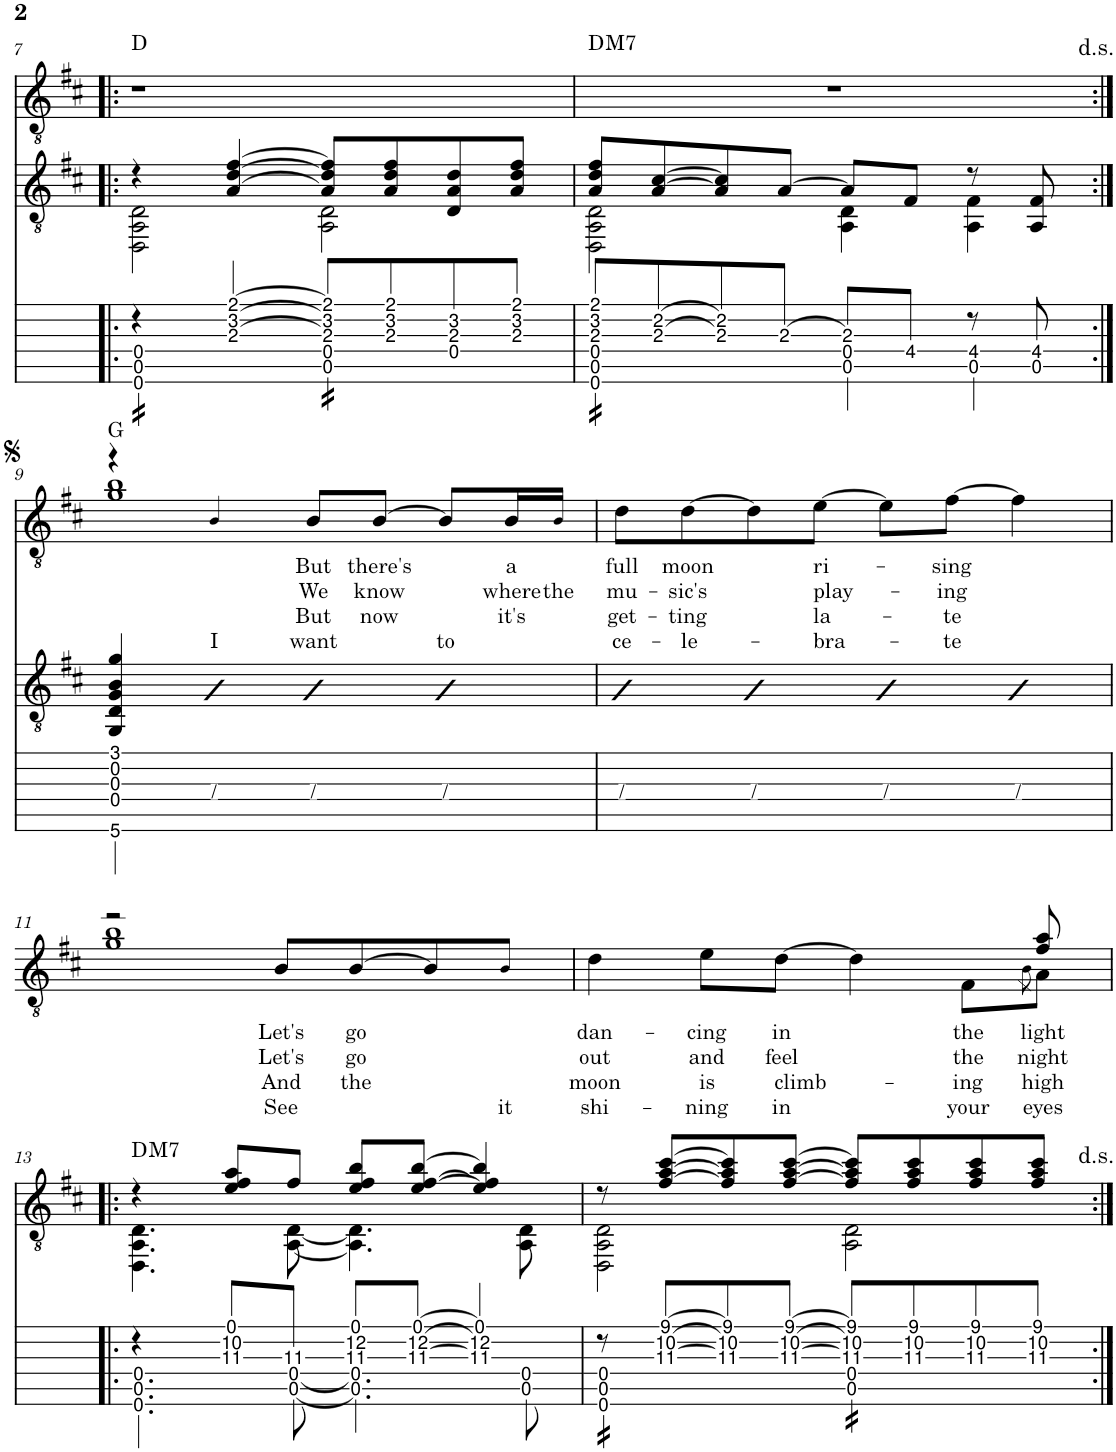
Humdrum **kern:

**kern	**kern	**harte	**kern	**text	**text	**text	**text	**harte
*part2	*part2	*part2	*part1	*part1	*part1	*part1	*part1	*part1
*staff3	*staff2	*	*staff1	*staff1	*staff1	*staff1	*staff1	*
*I"Acoustic Guitar	*	*	*I"Acoustic Guitar 2	*	*	*	*	*
*I'Ac Gtr	*	*	*I'Ac Gtr	*	*	*	*	*
!!LO:PB:g=z
*	*clefGv2	*	*clefGv2	*	*	*	*	*
*k[f#c#]	*k[f#c#]	*	*k[f#c#]	*	*	*	*	*
*M4/4	*M4/4	*	*M4/4	*	*	*	*	*
=7!|:	=7!|:	=7!|:	=7!|:	=7!|:	=7!|:	=7!|:	=7!|:	=7!|:
*^	*^	*	*	*	*	*	*	*
4r	2DD\ 2AA\ 2D\	4r	2DD\ 2AA\ 2D\	.	1r	.	.	.	.	D:maj
[4A/ [4d/ [4f#/	.	[4A/ [4d/ [4f#/	.	.	.	.	.	.	.	.
8A/] 8d/] 8f#/]L	2AA\ 2D\	8A/] 8d/] 8f#/]L	2AA\ 2D\	.	.	.	.	.	.	.
8A/ 8d/ 8f#/	.	8A/ 8d/ 8f#/	.	.	.	.	.	.	.	.
8D/ 8A/ 8d/	.	8D/ 8A/ 8d/	.	.	.	.	.	.	.	.
8A/ 8d/ 8f#/J	.	8A/ 8d/ 8f#/J	.	.	.	.	.	.	.	.
=8	=8	=8	=8	=8	=8	=8	=8	=8	=8	=8
!	!	!	!	!	!	!	!	!	!	!LO:H:kt=M7
8A/ 8d/ 8f#/L	2DD\ 2AA\ 2D\	8A/ 8d/ 8f#/L	2DD\ 2AA\ 2D\	.	1r	.	.	.	.	D:maj7
[8A/ [8c#/	.	[8A/ [8c#/	.	.	.	.	.	.	.	.
8A/] 8c#/]	.	8A/] 8c#/]	.	.	.	.	.	.	.	.
[8A/J	.	[8A/J	.	.	.	.	.	.	.	.
8A/L]	4AA\ 4D\	8A/L]	4AA\ 4D\	.	.	.	.	.	.	.
8F#/J	.	8F#/J	.	.	.	.	.	.	.	.
8r	4AA\ 4F#\	8r	4AA\ 4F#\	.	.	.	.	.	.	.
8AA/ 8F#/	.	8AA/ 8F#/	.	.	.	.	.	.	.	.
*v	*v	*	*	*	*	*	*	*	*	*
*	*v	*v	*	*	*	*	*	*	*
!!LO:LB:g=z
=9:|!	=9:|!	=9:|!	=9:|!	=9:|!	=9:|!	=9:|!	=9:|!	=9:|!
*	*	*	*^	*	*	*	*	*
4GG\ 4D\ 4G\ 4B\ 4g\	4GG/ 4D/ 4G/ 4B/ 4g/	.	4r	1g 1b	.	.	.	.	G:maj
!	!	!	!	!	!	!	!	!LO:LY:b	!
4B	4B	.	4B/	.	.	.	.	I	.
!	!	!	!	!	!LO:LY:b	!LO:LY:b	!LO:LY:b	!LO:LY:b	!
4B	4B	.	8B/L	.	But	We	But	want	.
!	!	!	!	!	!LO:LY:b	!LO:LY:b	!LO:LY:b	!	!
.	.	.	[8B/J	.	there's	know	now	.	.
!	!	!	!	!	!	!	!	!LO:LY:b	!
4B	4B	.	8B/L]	.	.	.	.	to	.
!	!	!	!	!	!LO:LY:b	!LO:LY:b	!LO:LY:b	!	!
.	.	.	16B/L	.	a	where	it's	.	.
!	!	!	!	!	!	!LO:LY:b	!	!	!
.	.	.	16B/JJ	.	.	the	.	.	.
*	*	*	*v	*v	*	*	*	*	*
=10	=10	=10	=10	=10	=10	=10	=10	=10
!	!	!	!	!LO:LY:b	!LO:LY:b	!LO:LY:b	!LO:LY:b	!
4B	4B	.	8d\L	full	mu-	get-	ce-	.
!	!	!	!	!LO:LY:b	!LO:LY:b	!LO:LY:b	!LO:LY:b	!
.	.	.	[8d\	moon	-sic's	-ting	-le-	.
4B	4B	.	8d\]	.	.	.	.	.
!	!	!	!	!LO:LY:b	!LO:LY:b	!LO:LY:b	!LO:LY:b	!
.	.	.	[8e\J	ri-	play-	la-	-bra-	.
4B	4B	.	8e\L]	.	.	.	.	.
!	!	!	!	!LO:LY:b	!LO:LY:b	!LO:LY:b	!LO:LY:b	!
.	.	.	[8f#\J	-sing	-ing	-te	-te	.
4B	4B	.	4f#\]	.	.	.	.	.
!!LO:LB:g=z
=11	=11	=11	=11	=11	=11	=11	=11	=11
*	*	*	*^	*	*	*	*	*
1r	1r	.	2r	1g 1b	.	.	.	.	.
!	!	!	!	!	!LO:LY:b	!LO:LY:b	!LO:LY:b	!LO:LY:b	!
.	.	.	8B/L	.	Let's	Let's	And	See	.
!	!	!	!	!	!LO:LY:b	!LO:LY:b	!LO:LY:b	!	!
.	.	.	[8B/	.	go	go	the	.	.
.	.	.	8B/]	.	.	.	.	.	.
!	!	!	!	!	!	!	!	!LO:LY:b	!
.	.	.	8B/J	.	.	.	.	it	.
=12	=12	=12	=12	=12	=12	=12	=12	=12	=12
!	!	!	!	!	!LO:LY:b	!LO:LY:b	!LO:LY:b	!LO:LY:b	!
1r	1r	.	4d\	2..ryy	dan-	out	moon	shi-	.
!	!	!	!	!	!LO:LY:b	!LO:LY:b	!LO:LY:b	!LO:LY:b	!
.	.	.	8e\L	.	-cing	and	is	-ning	.
!	!	!	!	!	!LO:LY:b	!LO:LY:b	!LO:LY:b	!LO:LY:b	!
.	.	.	[8d\J	.	in	feel	climb-	in	.
.	.	.	4d\]	.	.	.	.	.	.
!	!	!	!	!	!LO:LY:b	!LO:LY:b	!LO:LY:b	!LO:LY:b	!
.	.	.	8F#\L	.	the	the	-ing	your	.
.	.	.	8qB\	.	.	.	.	.	.
!	!	!	!	!	!LO:LY:b	!LO:LY:b	!LO:LY:b	!LO:LY:b	!
.	.	.	8A\J	8f#/ 8a/	light	night	high	eyes	.
!!LO:LB:g=z
=13!|:	=13!|:	=13!|:	=13!|:	=13!|:	=13!|:	=13!|:	=13!|:	=13!|:	=13!|:
*^	*^	*	*	*	*	*	*	*	*
!	!	!	!	!LO:H:kt=M7	!	!	!	!	!	!	!
*	*	*	*	*	*v	*v	*	*	*	*	*
4r	4.DD\ 4.AA\ 4.D\	4r	4.DD\ 4.AA\ 4.D\	D:maj7	1r	.	.	.	.	.
8f#/ 8a/ 8e/L	.	8e/ 8f#/ 8a/L	.	.	.	.	.	.	.	.
8f#/J	[8AA\ [8D\	8f#/J	[8AA\ [8D\	.	.	.	.	.	.	.
8f#/ 8b/ 8e/L	4.AA\] 4.D\]	8e/ 8f#/ 8b/L	4.AA\] 4.D\]	.	.	.	.	.	.	.
[8f#/ [8b/ [8e/J	.	[8e/ [8f#/ [8b/J	.	.	.	.	.	.	.	.
4f#/] 4b/] 4e/]	.	4e/] 4f#/] 4b/]	.	.	.	.	.	.	.	.
.	8AA\ 8D\	.	8AA\ 8D\	.	.	.	.	.	.	.
=14	=14	=14	=14	=14	=14	=14	=14	=14	=14	=14
8r	2DD\ 2AA\ 2D\	8r	2DD\ 2AA\ 2D\	.	1r	.	.	.	.	.
[8f#/ [8a/ [8cc#/L	.	[8f#/ [8a/ [8cc#/L	.	.	.	.	.	.	.	.
8f#/] 8a/] 8cc#/]	.	8f#/] 8a/] 8cc#/]	.	.	.	.	.	.	.	.
[8f#/ [8a/ [8cc#/J	.	[8f#/ [8a/ [8cc#/J	.	.	.	.	.	.	.	.
8f#/] 8a/] 8cc#/]L	2AA\ 2D\	8f#/] 8a/] 8cc#/]L	2AA\ 2D\	.	.	.	.	.	.	.
8f#/ 8a/ 8cc#/	.	8f#/ 8a/ 8cc#/	.	.	.	.	.	.	.	.
8f#/ 8a/ 8cc#/	.	8f#/ 8a/ 8cc#/	.	.	.	.	.	.	.	.
8f#/ 8a/ 8cc#/J	.	8f#/ 8a/ 8cc#/J	.	.	.	.	.	.	.	.
*v	*v	*	*	*	*	*	*	*	*	*
*	*v	*v	*	*	*	*	*	*	*
=:|!	=:|!	=:|!	=:|!	=:|!	=:|!	=:|!	=:|!	=:|!
*-	*-	*-	*-	*-	*-	*-	*-	*-
